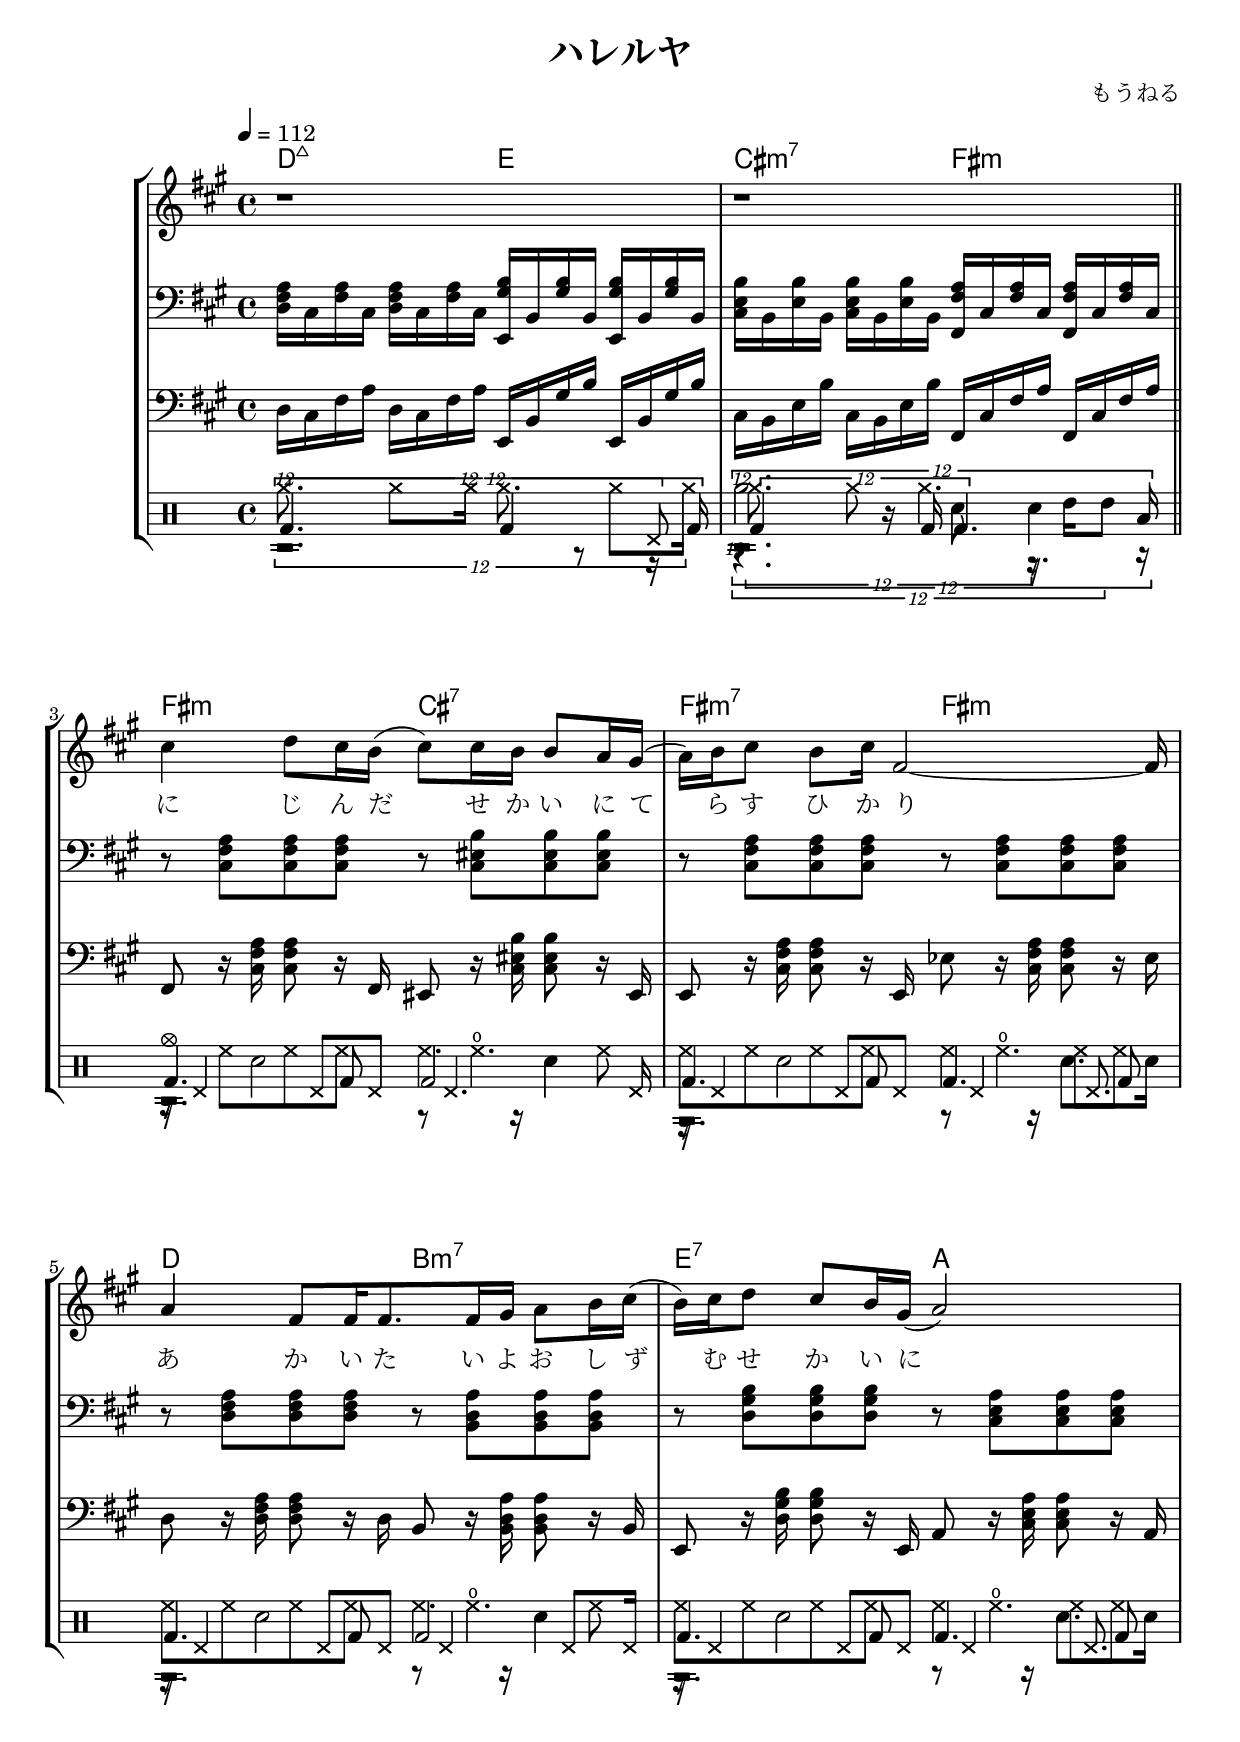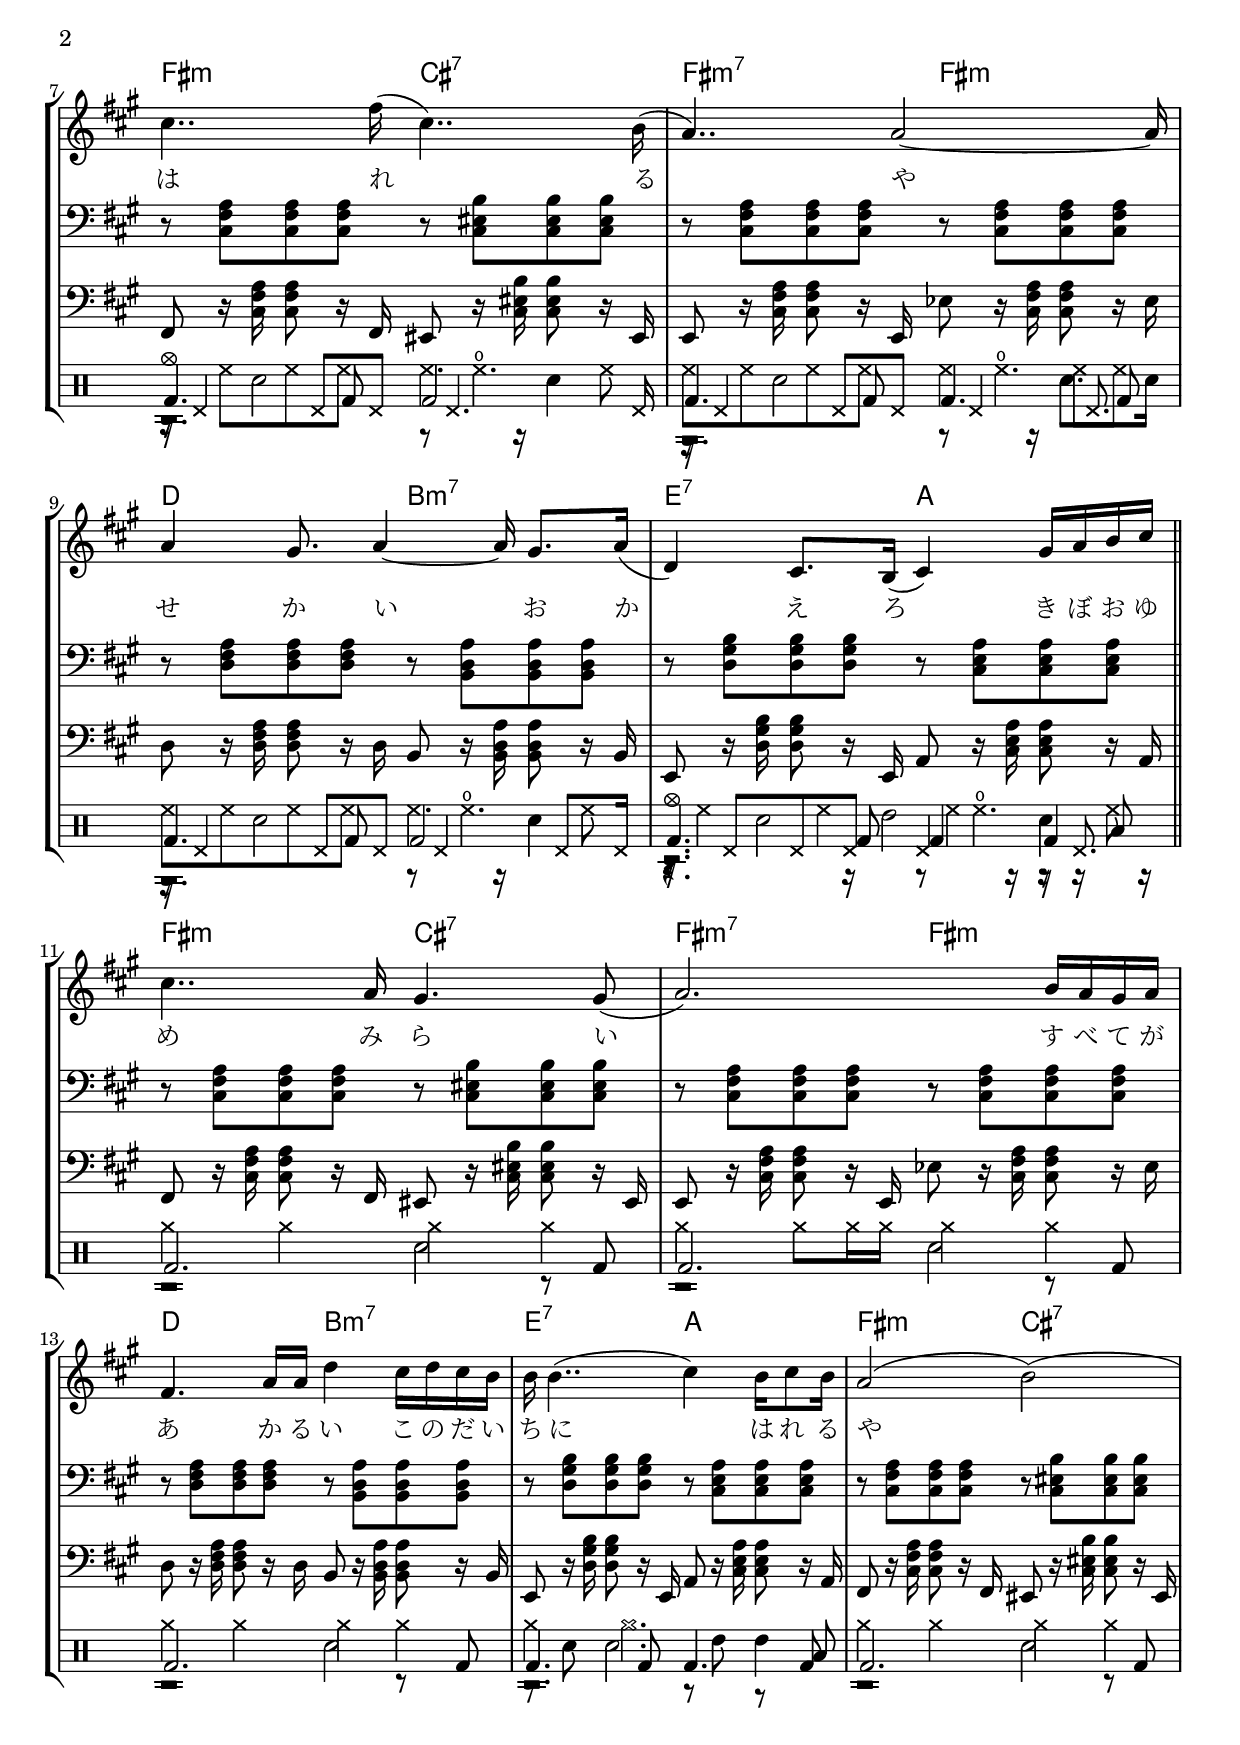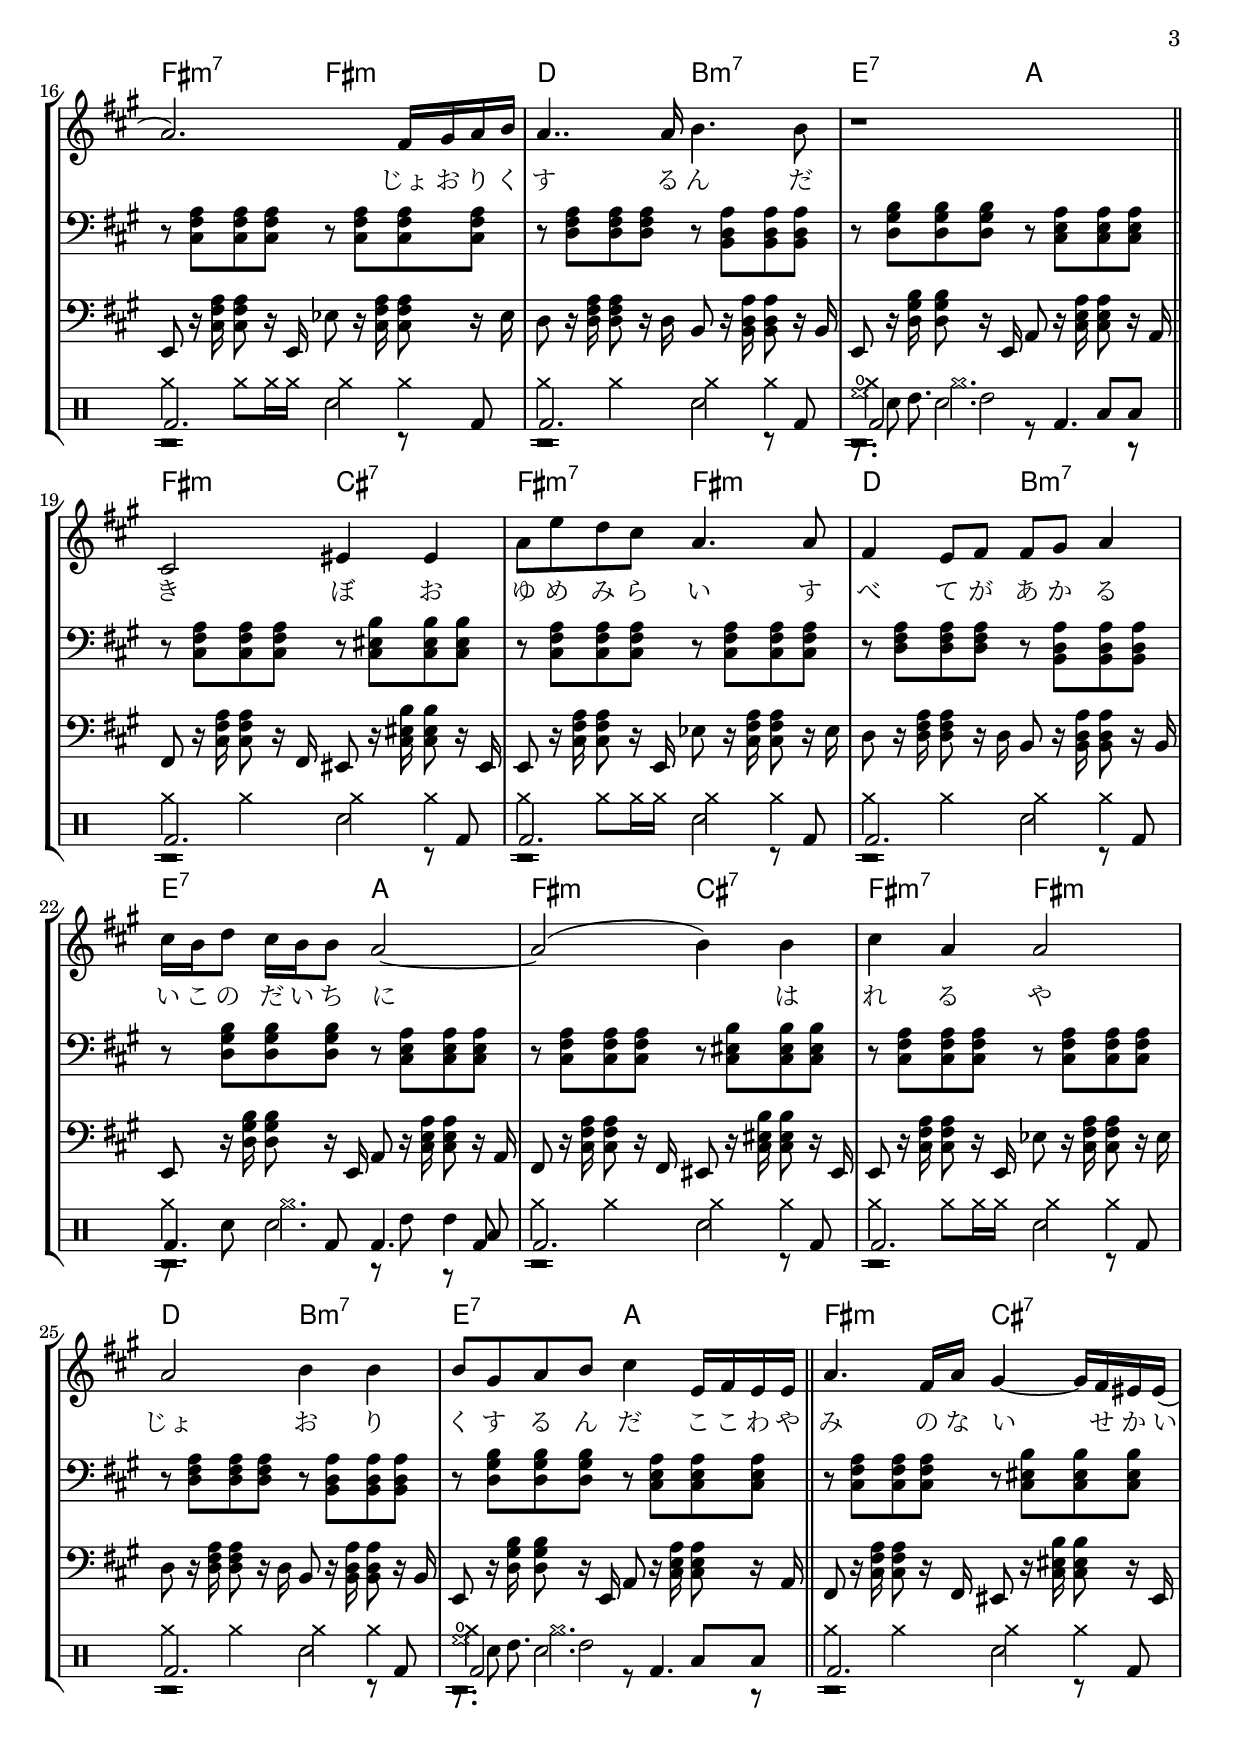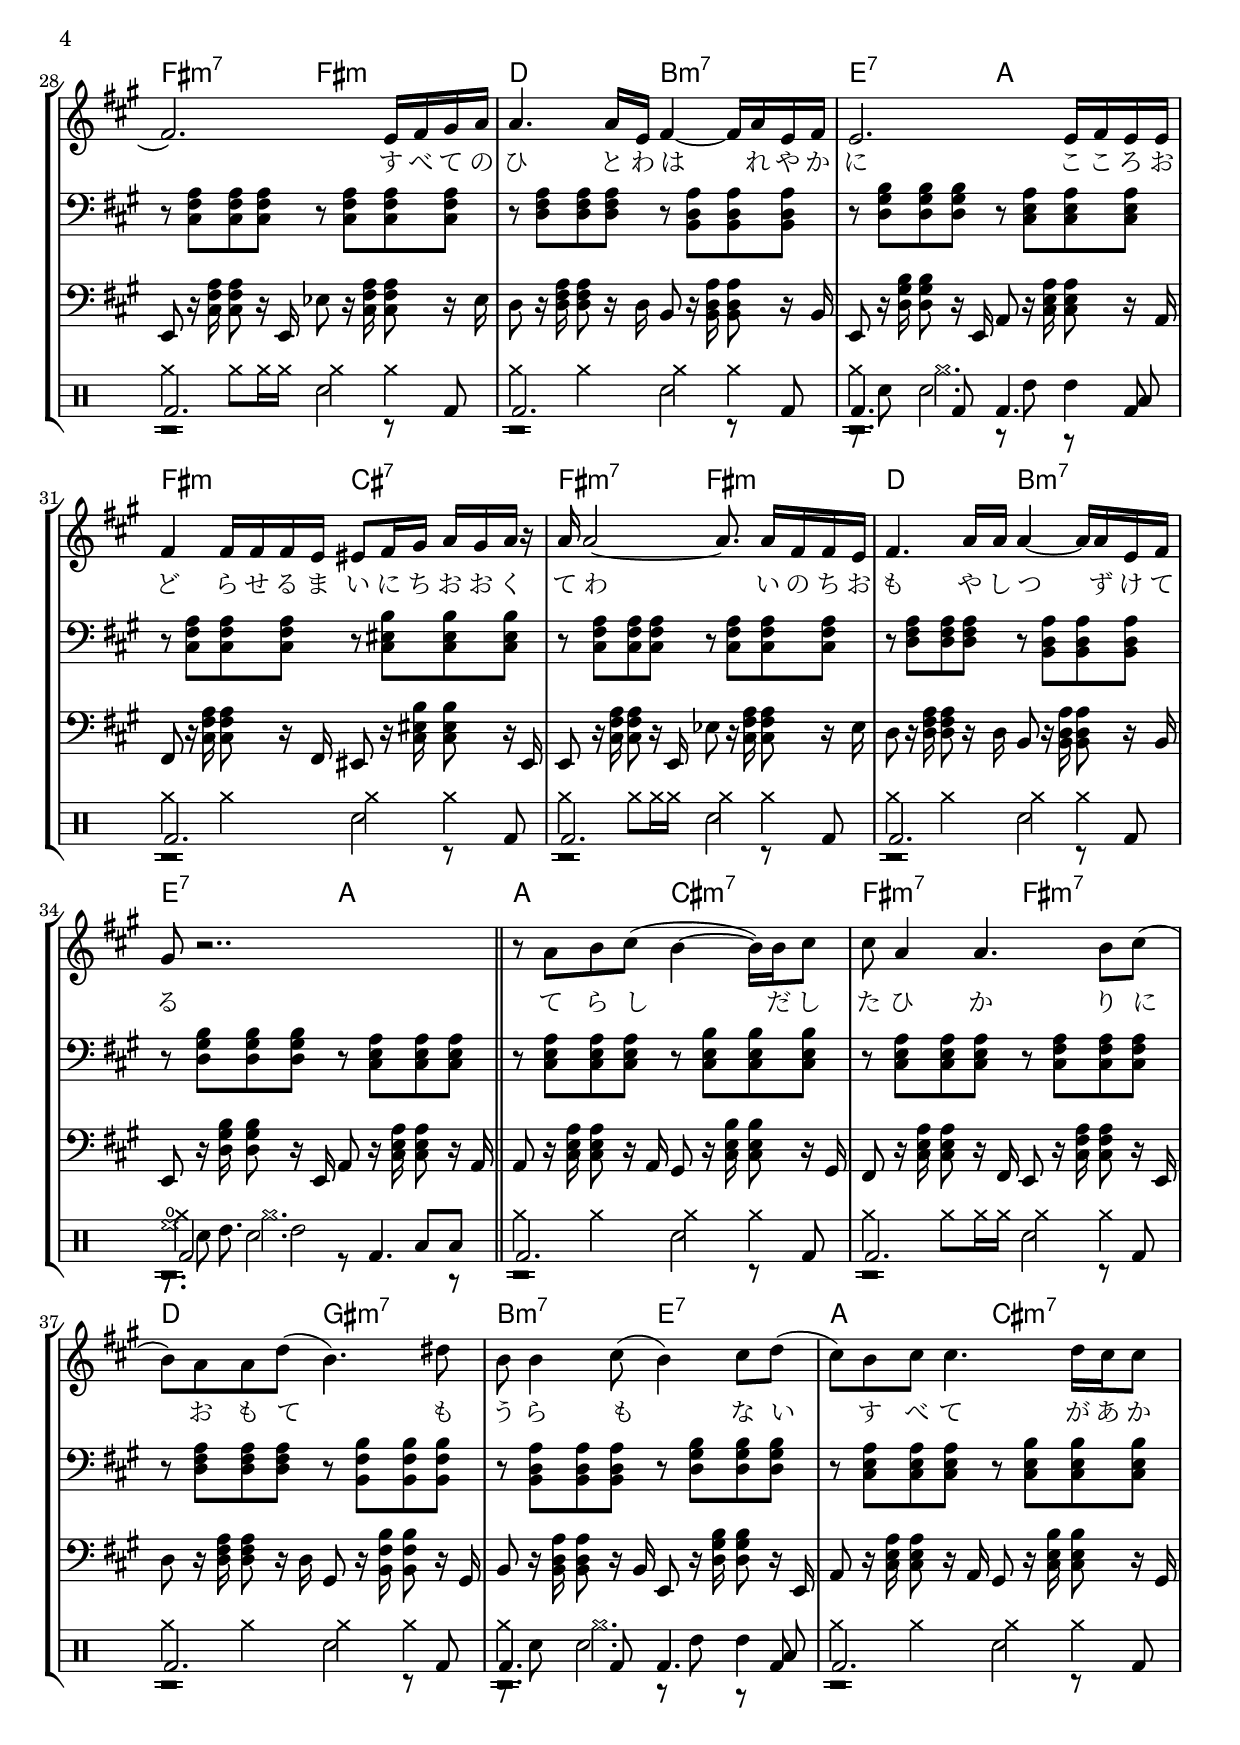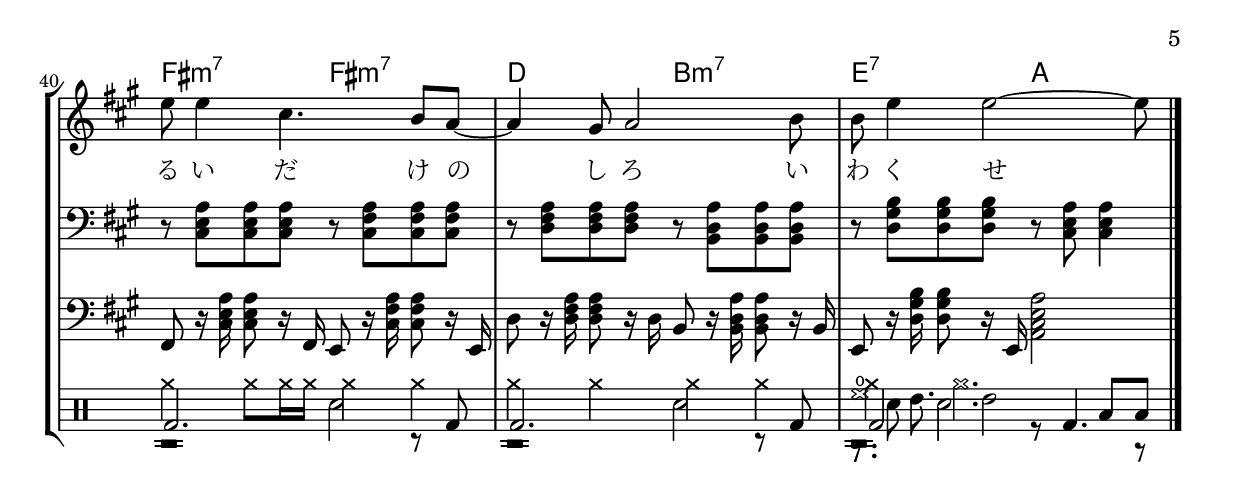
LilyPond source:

\version "2.12.1"

\header {
	title = \markup {ハレルヤ}
	composer = \markup \center-column {もうねる}
}

harmony = \chordmode {
	d2:maj7 e cis:min7 fis:m 

	fis:m cis:7 fis:min7 fis:m d b:min7 e:7 a fis:m cis:7 fis:min7 fis:m d b:min7 e:7 a 

	fis:m cis:7 fis:min7 fis:m d b:min7 e:7 a fis:m cis:7 fis:min7 fis:m d b:min7 e:7 a 

	fis:m cis:7 fis:min7 fis:m d b:min7 e:7 a fis:m cis:7 fis:min7 fis:m d b:min7 e:7 a 

	fis:m cis:7 fis:min7 fis:m d b:min7 e:7 a fis:m cis:7 fis:min7 fis:m d b:min7 e:7 a 

	a cis:min7 fis:min7 fis:min7 d gis:min7 b:min7 e:7 a cis:min7 fis:min7 fis:min7 d b:min7 e:7 a 
}

melody = {
	\key a \major
	\tempo 4 = 112
	r1 | r1   
	\set Staff.midiInstrument = #"fss0.35"
	 cis''4  d''8  cis''16  b'16  (cis''8)  cis''16  b'16  b'8  a'16  gis'16 
	(a'16)  b'16  cis''8  b'8  cis''16  fis'2~fis'16 
	a'4  fis'8  fis'16  fis'8.  fis'16  gis'16  a'8  b'16  cis''16 
	(b'16)  cis''16  d''8  cis''8  b'16  gis'16  (a'2) 
	cis''4..  fis''16  (cis''4..)  b'16 
	(a'4..)  a'2~a'16 
	a'4  gis'8.  a'4~a'16  gis'8.  a'16 
	(d'4)  cis'8.  b16  (cis'4)  	\set Staff.midiInstrument = #"mmi0.38"
	gis'16  a'16  b'16  cis''16 
	cis''4..  a'16  gis'4.  gis'8 
	(a'2.)  b'16  a'16  gis'16  a'16 
	fis'4.  a'16  a'16  d''4  cis''16  d''16  cis''16  b'16 
	b'16  b'4..  (cis''4)  b'16  cis''8  b'16 
	a'2  (b'2) 
	(a'2.)  fis'16  gis'16  a'16  b'16 
	a'4..  a'16  b'4.  b'8
	r1 	\set Staff.midiInstrument = #"fss0.35"
	 cis'2  eis'4  eis'4 
	a'8  e''8  d''8  cis''8  a'4.  a'8 
	fis'4  e'8  fis'8  fis'8  gis'8  a'4 
	cis''16  b'16  d''8  cis''16  b'16  b'8  a'2~ 
	a'2  (b'4)  b'4 
	cis''4  a'4  a'2 
	a'2  b'4  b'4 
	b'8  gis'8  a'8  b'8  cis''4  	\set Staff.midiInstrument = #"mmi0.38"
	e'16  fis'16  e'16  e'16 
	a'4.  fis'16  a'16  gis'4~gis'16  fis'16  eis'16  eis'16 
	(fis'2.)  e'16  fis'16  gis'16  a'16 
	a'4.  a'16  e'16  fis'4~fis'16  a'16  e'16  fis'16 
	e'2.  e'16  fis'16  e'16  e'16 
	fis'4  fis'16  fis'16  fis'16  e'16  eis'8  fis'16  gis'16  a'16  gis'16  a'16  r16 
	a'16  a'2~a'8.  a'16  fis'16  fis'16  e'16 
	fis'4.  a'16  a'16  a'4~a'16  a'16  e'16  fis'16 
	gis'8  	r2.. 	\set Staff.midiInstrument = #"fss0.42"
	r8 a'8  b'8  cis''8  (b'4~b'16)  b'16  cis''8 
	cis''8  a'4  a'4.  b'8  cis''8 
	(b'8)  a'8  a'8  d''8  (b'4.)  dis''8 
	b'8  b'4  cis''8  (b'4)  cis''8  d''8 
	(cis''8)  b'8  cis''8  cis''4.  d''16  cis''16  cis''8 
	e''8  e''4  cis''4.  b'8  a'8~ 
	a'4  gis'8  a'2  b'8 
	b'8  e''4  e''2~e''8
	\bar "|."
}

words = \lyricmode {
	
	に  じ  ん  だ  せ  か  い  に  て  ら  す  ひ  か  り  あ  か  い  た  い  よ  お  し  ず  む  せ  か  い  に  は  れ  る  や  せ  か  い  お  か  え  ろ  
	き  ぼ  お  ゆ  め  み  ら  い  す  べ  て  が  あ  か  る  い  こ  の  だ  い  ち  に  は  れ  る  や  じょ  お  り  く  す  る  ん  だ  
	き  ぼ  お  ゆ  め  み  ら  い  す  べ  て  が  あ  か  る  い  こ  の  だ  い  ち  に  は  れ  る  や  じょ  お  り  く  す  る  ん  だ  
	こ  こ  わ  や  み  の  な  い  せ  か  い  す  べ  て  の  ひ  と  わ  は  れ  や  か  に  こ  こ  ろ  お  ど  ら  せ  る  ま  い  に  ち  お  お  く  て  わ  い  の  ち  お  も  や  し  つ  ず  け  て  る  
	て  ら  し  だ  し  た  ひ  か  り  に  お  も  て  も  う  ら  も  な  い  す  べ  て  が  あ  か  る  い  だ  け  の  し  ろ  い  わ  く  せ  
}

tempochange = {
	\tempo 4 = 112
	r1 | r1 \bar "||"
	\tempo 4 = 112
	r1 | r1 | r1 | r1 | r1 | r1 | r1 | r1 \bar "||"
	\tempo 4 = 112
	r1 | r1 | r1 | r1 | r1 | r1 | r1 | r1 \bar "||"
	\tempo 4 = 112
	r1 | r1 | r1 | r1 | r1 | r1 | r1 | r1 \bar "||"
	\tempo 4 = 112
	r1 | r1 | r1 | r1 | r1 | r1 | r1 | r1 \bar "||"
	\tempo 4 = 112
	r1 | r1 | r1 | r1 | r1 | r1 | r1 | r1 \bar "|."
}

mainacc = {
	\clef bass
	\set Staff.midiInstrument = #"Synth Drum"
	\key a \major
	\tempo 4 = 112
	<d fis a>16 cis16 <fis a>16 cis16   <d fis a>16 cis16 <fis a>16 cis16
	<e, gis b>16 b,16 <gis b>16 b,16   <e, gis b>16 b,16 <gis b>16 b,16
	<cis e b>16 b,16 <e b>16 b,16   <cis e b>16 b,16 <e b>16 b,16
	<fis, fis a>16 cis16 <fis a>16 cis16   <fis, fis a>16 cis16 <fis a>16 cis16
	\bar "||"

	\set Staff.midiInstrument = #"Electric Guitar (clean)"
	r8 <cis fis a>8 <cis fis a>8 <cis fis a>8
	r8 <cis eis b>8 <cis eis b>8 <cis eis b>8
	r8 <cis fis a>8 <cis fis a>8 <cis fis a>8
	r8 <cis fis a>8 <cis fis a>8 <cis fis a>8
	r8 <d fis a>8 <d fis a>8 <d fis a>8
	r8 <b, d a>8 <b, d a>8 <b, d a>8
	r8 <d gis b>8 <d gis b>8 <d gis b>8
	r8 <cis e a>8 <cis e a>8 <cis e a>8
	r8 <cis fis a>8 <cis fis a>8 <cis fis a>8
	r8 <cis eis b>8 <cis eis b>8 <cis eis b>8
	r8 <cis fis a>8 <cis fis a>8 <cis fis a>8
	r8 <cis fis a>8 <cis fis a>8 <cis fis a>8
	r8 <d fis a>8 <d fis a>8 <d fis a>8
	r8 <b, d a>8 <b, d a>8 <b, d a>8
	r8 <d gis b>8 <d gis b>8 <d gis b>8
	r8 <cis e a>8 <cis e a>8 <cis e a>8
	\bar "||"

	\set Staff.midiInstrument = #"Electric Guitar (clean)"
	r8 <cis fis a>8 <cis fis a>8 <cis fis a>8
	r8 <cis eis b>8 <cis eis b>8 <cis eis b>8
	r8 <cis fis a>8 <cis fis a>8 <cis fis a>8
	r8 <cis fis a>8 <cis fis a>8 <cis fis a>8
	r8 <d fis a>8 <d fis a>8 <d fis a>8
	r8 <b, d a>8 <b, d a>8 <b, d a>8
	r8 <d gis b>8 <d gis b>8 <d gis b>8
	r8 <cis e a>8 <cis e a>8 <cis e a>8
	r8 <cis fis a>8 <cis fis a>8 <cis fis a>8
	r8 <cis eis b>8 <cis eis b>8 <cis eis b>8
	r8 <cis fis a>8 <cis fis a>8 <cis fis a>8
	r8 <cis fis a>8 <cis fis a>8 <cis fis a>8
	r8 <d fis a>8 <d fis a>8 <d fis a>8
	r8 <b, d a>8 <b, d a>8 <b, d a>8
	r8 <d gis b>8 <d gis b>8 <d gis b>8
	r8 <cis e a>8 <cis e a>8 <cis e a>8
	\bar "||"

	\set Staff.midiInstrument = #"Electric Guitar (clean)"
	r8 <cis fis a>8 <cis fis a>8 <cis fis a>8
	r8 <cis eis b>8 <cis eis b>8 <cis eis b>8
	r8 <cis fis a>8 <cis fis a>8 <cis fis a>8
	r8 <cis fis a>8 <cis fis a>8 <cis fis a>8
	r8 <d fis a>8 <d fis a>8 <d fis a>8
	r8 <b, d a>8 <b, d a>8 <b, d a>8
	r8 <d gis b>8 <d gis b>8 <d gis b>8
	r8 <cis e a>8 <cis e a>8 <cis e a>8
	r8 <cis fis a>8 <cis fis a>8 <cis fis a>8
	r8 <cis eis b>8 <cis eis b>8 <cis eis b>8
	r8 <cis fis a>8 <cis fis a>8 <cis fis a>8
	r8 <cis fis a>8 <cis fis a>8 <cis fis a>8
	r8 <d fis a>8 <d fis a>8 <d fis a>8
	r8 <b, d a>8 <b, d a>8 <b, d a>8
	r8 <d gis b>8 <d gis b>8 <d gis b>8
	r8 <cis e a>8 <cis e a>8 <cis e a>8
	\bar "||"

	\set Staff.midiInstrument = #"Electric Guitar (clean)"
	r8 <cis fis a>8 <cis fis a>8 <cis fis a>8
	r8 <cis eis b>8 <cis eis b>8 <cis eis b>8
	r8 <cis fis a>8 <cis fis a>8 <cis fis a>8
	r8 <cis fis a>8 <cis fis a>8 <cis fis a>8
	r8 <d fis a>8 <d fis a>8 <d fis a>8
	r8 <b, d a>8 <b, d a>8 <b, d a>8
	r8 <d gis b>8 <d gis b>8 <d gis b>8
	r8 <cis e a>8 <cis e a>8 <cis e a>8
	r8 <cis fis a>8 <cis fis a>8 <cis fis a>8
	r8 <cis eis b>8 <cis eis b>8 <cis eis b>8
	r8 <cis fis a>8 <cis fis a>8 <cis fis a>8
	r8 <cis fis a>8 <cis fis a>8 <cis fis a>8
	r8 <d fis a>8 <d fis a>8 <d fis a>8
	r8 <b, d a>8 <b, d a>8 <b, d a>8
	r8 <d gis b>8 <d gis b>8 <d gis b>8
	r8 <cis e a>8 <cis e a>8 <cis e a>8
	\bar "||"

	\set Staff.midiInstrument = #"Electric Guitar (clean)"
	r8 <cis e a>8 <cis e a>8 <cis e a>8
	r8 <cis e b>8 <cis e b>8 <cis e b>8
	r8 <cis e a>8 <cis e a>8 <cis e a>8
	r8 <cis fis a>8 <cis fis a>8 <cis fis a>8
	r8 <d fis a>8 <d fis a>8 <d fis a>8
	r8 <b, fis b>8 <b, fis b>8 <b, fis b>8
	r8 <b, d a>8 <b, d a>8 <b, d a>8
	r8 <d gis b>8 <d gis b>8 <d gis b>8
	r8 <cis e a>8 <cis e a>8 <cis e a>8
	r8 <cis e b>8 <cis e b>8 <cis e b>8
	r8 <cis e a>8 <cis e a>8 <cis e a>8
	r8 <cis fis a>8 <cis fis a>8 <cis fis a>8
	r8 <d fis a>8 <d fis a>8 <d fis a>8
	r8 <b, d a>8 <b, d a>8 <b, d a>8
	r8 <d gis b>8 <d gis b>8 <d gis b>8
	r8 <cis e a>8 <cis e a>4
	\bar "|."
}

subacc = {
	\clef bass
	\set Staff.midiInstrument = #"Synth Bass 2"
	\key a \major
	\tempo 4 = 112
	d16 cis fis a d cis fis a
	e,16 b, gis b e, b, gis b
	cis16 b, e b cis b, e b
	fis,16 cis fis a fis, cis fis a
	\bar "||"

	\set Staff.midiInstrument = #"Synth Bass 2"
	fis,8 r16 <cis fis a>16 <cis fis a>8 r16 fis,16
	eis,8 r16 <cis eis b>16 <cis eis b>8 r16 eis,16
	e,8 r16 <cis fis a>16 <cis fis a>8 r16 e,16
	es8 r16 <cis fis a>16 <cis fis a>8 r16 es16
	d8 r16 <d fis a>16 <d fis a>8 r16 d16
	b,8 r16 <b, d a>16 <b, d a>8 r16 b,16
	e,8 r16 <d gis b>16 <d gis b>8 r16 e,16
	a,8 r16 <cis e a>16 <cis e a>8 r16 a,16
	fis,8 r16 <cis fis a>16 <cis fis a>8 r16 fis,16
	eis,8 r16 <cis eis b>16 <cis eis b>8 r16 eis,16
	e,8 r16 <cis fis a>16 <cis fis a>8 r16 e,16
	es8 r16 <cis fis a>16 <cis fis a>8 r16 es16
	d8 r16 <d fis a>16 <d fis a>8 r16 d16
	b,8 r16 <b, d a>16 <b, d a>8 r16 b,16
	e,8 r16 <d gis b>16 <d gis b>8 r16 e,16
	a,8 r16 <cis e a>16 <cis e a>8 r16 a,16
	\bar "||"

	\set Staff.midiInstrument = #"Synth Bass 2"
	fis,8 r16 <cis fis a>16 <cis fis a>8 r16 fis,16
	eis,8 r16 <cis eis b>16 <cis eis b>8 r16 eis,16
	e,8 r16 <cis fis a>16 <cis fis a>8 r16 e,16
	es8 r16 <cis fis a>16 <cis fis a>8 r16 es16
	d8 r16 <d fis a>16 <d fis a>8 r16 d16
	b,8 r16 <b, d a>16 <b, d a>8 r16 b,16
	e,8 r16 <d gis b>16 <d gis b>8 r16 e,16
	a,8 r16 <cis e a>16 <cis e a>8 r16 a,16
	fis,8 r16 <cis fis a>16 <cis fis a>8 r16 fis,16
	eis,8 r16 <cis eis b>16 <cis eis b>8 r16 eis,16
	e,8 r16 <cis fis a>16 <cis fis a>8 r16 e,16
	es8 r16 <cis fis a>16 <cis fis a>8 r16 es16
	d8 r16 <d fis a>16 <d fis a>8 r16 d16
	b,8 r16 <b, d a>16 <b, d a>8 r16 b,16
	e,8 r16 <d gis b>16 <d gis b>8 r16 e,16
	a,8 r16 <cis e a>16 <cis e a>8 r16 a,16
	\bar "||"

	\set Staff.midiInstrument = #"Synth Bass 2"
	fis,8 r16 <cis fis a>16 <cis fis a>8 r16 fis,16
	eis,8 r16 <cis eis b>16 <cis eis b>8 r16 eis,16
	e,8 r16 <cis fis a>16 <cis fis a>8 r16 e,16
	es8 r16 <cis fis a>16 <cis fis a>8 r16 es16
	d8 r16 <d fis a>16 <d fis a>8 r16 d16
	b,8 r16 <b, d a>16 <b, d a>8 r16 b,16
	e,8 r16 <d gis b>16 <d gis b>8 r16 e,16
	a,8 r16 <cis e a>16 <cis e a>8 r16 a,16
	fis,8 r16 <cis fis a>16 <cis fis a>8 r16 fis,16
	eis,8 r16 <cis eis b>16 <cis eis b>8 r16 eis,16
	e,8 r16 <cis fis a>16 <cis fis a>8 r16 e,16
	es8 r16 <cis fis a>16 <cis fis a>8 r16 es16
	d8 r16 <d fis a>16 <d fis a>8 r16 d16
	b,8 r16 <b, d a>16 <b, d a>8 r16 b,16
	e,8 r16 <d gis b>16 <d gis b>8 r16 e,16
	a,8 r16 <cis e a>16 <cis e a>8 r16 a,16
	\bar "||"

	\set Staff.midiInstrument = #"Synth Bass 2"
	fis,8 r16 <cis fis a>16 <cis fis a>8 r16 fis,16
	eis,8 r16 <cis eis b>16 <cis eis b>8 r16 eis,16
	e,8 r16 <cis fis a>16 <cis fis a>8 r16 e,16
	es8 r16 <cis fis a>16 <cis fis a>8 r16 es16
	d8 r16 <d fis a>16 <d fis a>8 r16 d16
	b,8 r16 <b, d a>16 <b, d a>8 r16 b,16
	e,8 r16 <d gis b>16 <d gis b>8 r16 e,16
	a,8 r16 <cis e a>16 <cis e a>8 r16 a,16
	fis,8 r16 <cis fis a>16 <cis fis a>8 r16 fis,16
	eis,8 r16 <cis eis b>16 <cis eis b>8 r16 eis,16
	e,8 r16 <cis fis a>16 <cis fis a>8 r16 e,16
	es8 r16 <cis fis a>16 <cis fis a>8 r16 es16
	d8 r16 <d fis a>16 <d fis a>8 r16 d16
	b,8 r16 <b, d a>16 <b, d a>8 r16 b,16
	e,8 r16 <d gis b>16 <d gis b>8 r16 e,16
	a,8 r16 <cis e a>16 <cis e a>8 r16 a,16
	\bar "||"

	\set Staff.midiInstrument = #"Synth Bass 2"
	a,8 r16 <cis e a>16 <cis e a>8 r16 a,16
	gis,8 r16 <cis e b>16 <cis e b>8 r16 gis,16
	fis,8 r16 <cis e a>16 <cis e a>8 r16 fis,16
	e,8 r16 <cis fis a>16 <cis fis a>8 r16 e,16
	d8 r16 <d fis a>16 <d fis a>8 r16 d16
	gis,8 r16 <b, fis b>16 <b, fis b>8 r16 gis,16
	b,8 r16 <b, d a>16 <b, d a>8 r16 b,16
	e,8 r16 <d gis b>16 <d gis b>8 r16 e,16
	a,8 r16 <cis e a>16 <cis e a>8 r16 a,16
	gis,8 r16 <cis e b>16 <cis e b>8 r16 gis,16
	fis,8 r16 <cis e a>16 <cis e a>8 r16 fis,16
	e,8 r16 <cis fis a>16 <cis fis a>8 r16 e,16
	d8 r16 <d fis a>16 <d fis a>8 r16 d16
	b,8 r16 <b, d a>16 <b, d a>8 r16 b,16
	e,8 r16 <d gis b>16 <d gis b>8 r16 e,16
	<a, cis e a>2
	\bar "|."
}

percA = {
	\drummode {
	\times 16/12{ cymr8. cymr8 cymr16 cymr8. cymr8 cymr16 } |\times 16/12{ cymr8. cymr8 cymr4. r16 } \bar "||"
	r2 r8 hho4.  |r2 r8 hho4.  |r2 r8 hho4.  |r2 r8 hho4.  |r2 r8 hho4.  |r2 r8 hho4.  |r2 r8 hho4.  |r2 r8 hho4.  \bar "||"
	cymr4 cymr4 cymr4 cymr4  |cymr4 cymr8 cymr16 cymr16 cymr4 cymr4  |cymr4 cymr4 cymr4 cymr4  |cymr4 cymr2.  |cymr4 cymr4 cymr4 cymr4  |cymr4 cymr8 cymr16 cymr16 cymr4 cymr4  |cymr4 cymr4 cymr4 cymr4  |cymr4 cymr2.  \bar "||"
	cymr4 cymr4 cymr4 cymr4  |cymr4 cymr8 cymr16 cymr16 cymr4 cymr4  |cymr4 cymr4 cymr4 cymr4  |cymr4 cymr2.  |cymr4 cymr4 cymr4 cymr4  |cymr4 cymr8 cymr16 cymr16 cymr4 cymr4  |cymr4 cymr4 cymr4 cymr4  |cymr4 cymr2.  \bar "||"
	cymr4 cymr4 cymr4 cymr4  |cymr4 cymr8 cymr16 cymr16 cymr4 cymr4  |cymr4 cymr4 cymr4 cymr4  |cymr4 cymr2.  |cymr4 cymr4 cymr4 cymr4  |cymr4 cymr8 cymr16 cymr16 cymr4 cymr4  |cymr4 cymr4 cymr4 cymr4  |cymr4 cymr2.  \bar "||"
	cymr4 cymr4 cymr4 cymr4  |cymr4 cymr8 cymr16 cymr16 cymr4 cymr4  |cymr4 cymr4 cymr4 cymr4  |cymr4 cymr2.  |cymr4 cymr4 cymr4 cymr4  |cymr4 cymr8 cymr16 cymr16 cymr4 cymr4  |cymr4 cymr4 cymr4 cymr4  |cymr4 cymr2.  \bar "|."
	}
}

percB = {
	\drummode {
	\times 16/12{ r2 r8 hhp8 } |\times 16/12{ r2. } \bar "||"
	r8 hh8 hh8 hh8 hh4. hh8  |hh8 hh8 hh8 hh8 hh4 hh8 hh8  |hh8 hh8 hh8 hh8 hh4. hh8  |hh8 hh8 hh8 hh8 hh4 hh8 hh8  |r8 hh8 hh8 hh8 hh4. hh8  |hh8 hh8 hh8 hh8 hh4 hh8 hh8  |hh8 hh8 hh8 hh8 hh4. hh8  |r16 hh4 hh4 hh4 r16 hh8  \bar "||"
	r2 sn2  |r2 sn2  |r2 sn2  |r8 sn8 sn2.  |r2 sn2  |r2 sn2  |r2 sn2  |r8 sn8 sn2.  \bar "||"
	r2 sn2  |r2 sn2  |r2 sn2  |r8 sn8 sn2.  |r2 sn2  |r2 sn2  |r2 sn2  |r8 sn8 sn2.  \bar "||"
	r2 sn2  |r2 sn2  |r2 sn2  |r8 sn8 sn2.  |r2 sn2  |r2 sn2  |r2 sn2  |r8 sn8 sn2.  \bar "||"
	r2 sn2  |r2 sn2  |r2 sn2  |r8 sn8 sn2.  |r2 sn2  |r2 sn2  |r2 sn2  |r8 sn8 sn2.  \bar "|."
	}
}

percC = {
	\drummode {
	\times 16/12{ bd4. bd4 r16 bd16 } |\times 16/12{ bd4 r16 bd16 bd4. } \bar "||"
	r16 hhp4 hhp8 hhp8 hhp4. hhp16  |r16 hhp4 hhp8 hhp8 hhp4 hhp8.  |r16 hhp4 hhp8 hhp8 hhp4 hhp8 hhp16  |r16 hhp4 hhp8 hhp8 hhp4 hhp8.  |r16 hhp4 hhp8 hhp8 hhp4. hhp16  |r16 hhp4 hhp8 hhp8 hhp4 hhp8.  |r16 hhp4 hhp8 hhp8 hhp4 hhp8 hhp16  |r8 hhp8 hhp8 hhp8 hhp4 r16 hhp8.  \bar "||"
	bd2. r8 bd8  |bd2. r8 bd8  |bd2. r8 bd8  |bd4. bd8 bd4. bd8  |bd2. r8 bd8  |bd2. r8 bd8  |bd2. r8 bd8  |bd2 r8 bd4.  \bar "||"
	bd2. r8 bd8  |bd2. r8 bd8  |bd2. r8 bd8  |bd4. bd8 bd4. bd8  |bd2. r8 bd8  |bd2. r8 bd8  |bd2. r8 bd8  |bd2 r8 bd4.  \bar "||"
	bd2. r8 bd8  |bd2. r8 bd8  |bd2. r8 bd8  |bd4. bd8 bd4. bd8  |bd2. r8 bd8  |bd2. r8 bd8  |bd2. r8 bd8  |bd2 r8 bd4.  \bar "||"
	bd2. r8 bd8  |bd2. r8 bd8  |bd2. r8 bd8  |bd4. bd8 bd4. bd8  |bd2. r8 bd8  |bd2. r8 bd8  |bd2. r8 bd8  |bd2 r8 bd4.  \bar "|."
	}
}

percD = {
	\drummode {
	\times 16/12{ r2. } |\times 16/12{ rb2. } \bar "||"
	r8. sn2 r16 sn4  |r8. sn2 r16 sn8. sn16  |r8. sn2 r16 sn4  |r8. sn2 r16 sn8. sn16  |r8. sn2 r16 sn4  |r8. sn2 r16 sn8. sn16  |r8. sn2 r16 sn4  |r8. sn2 r16 sn4  \bar "||"
	r1 |r1 |r1 |r2 r8 tommh8 tommh4  |r1 |r1 |r1 |r8. tommh8. tommh2 r8  \bar "||"
	r1 |r1 |r1 |r2 r8 tommh8 tommh4  |r1 |r1 |r1 |r8. tommh8. tommh2 r8  \bar "||"
	r1 |r1 |r1 |r2 r8 tommh8 tommh4  |r1 |r1 |r1 |r8. tommh8. tommh2 r8  \bar "||"
	r1 |r1 |r1 |r2 r8 tommh8 tommh4  |r1 |r1 |r1 |r8. tommh8. tommh2 r8  \bar "|."
	}
}

percE = {
	\drummode {
	r1 |\times 16/12{ r4. sn8 sn4 } \bar "||"
	bd4. bd8 bd2  |bd4. bd8 bd4. bd8  |bd4. bd8 bd2  |bd4. bd8 bd4. bd8  |bd4. bd8 bd2  |bd4. bd8 bd4. bd8  |bd4. bd8 bd2  |bd4. bd8 bd4 bd4  \bar "||"
	r1 |r1 |r1 |r2. r8 toml8  |r1 |r1 |r1 |r2. toml8 toml8  \bar "||"
	r1 |r1 |r1 |r2. r8 toml8  |r1 |r1 |r1 |r2. toml8 toml8  \bar "||"
	r1 |r1 |r1 |r2. r8 toml8  |r1 |r1 |r1 |r2. toml8 toml8  \bar "||"
	r1 |r1 |r1 |r2. r8 toml8  |r1 |r1 |r1 |r2. toml8 toml8  \bar "|."
	}
}

percF = {
	\drummode {
	r1 |\times 16/12{ r2 r16 tommh16 tommh8 } \bar "||"
	cymc1  |r1 |r1 |r1 |cymc1  |r1 |r1 |cymc1  \bar "||"
	r1 |r1 |r1 |r1 |r1 |r1 |r1 |hho1  \bar "||"
	r1 |r1 |r1 |r1 |r1 |r1 |r1 |hho1  \bar "||"
	r1 |r1 |r1 |r1 |r1 |r1 |r1 |hho1  \bar "||"
	r1 |r1 |r1 |r1 |r1 |r1 |r1 |hho1  \bar "|."
	}
}

percG = {
	\drummode {
	r1 |\times 16/12{ r2 r8. toml16 } \bar "||"
	r1 |r1 |r1 |r1 |r1 |r1 |r1 |r4. r16 tommh2 r16  \bar "||"
	r1 | r1 | r1 | r1 | r1 | r1 | r1 | r1 \bar "||"
	r1 | r1 | r1 | r1 | r1 | r1 | r1 | r1 \bar "||"
	r1 | r1 | r1 | r1 | r1 | r1 | r1 | r1 \bar "||"
	r1 | r1 | r1 | r1 | r1 | r1 | r1 | r1 \bar "|."
	}
}

percH = {
	\drummode {
	r1 | r1 \bar "||"
	r1 |r1 |r1 |r1 |r1 |r1 |r1 |r2. r8 toml8  \bar "||"
	r1 | r1 | r1 | r1 | r1 | r1 | r1 | r1 \bar "||"
	r1 | r1 | r1 | r1 | r1 | r1 | r1 | r1 \bar "||"
	r1 | r1 | r1 | r1 | r1 | r1 | r1 | r1 \bar "||"
	r1 | r1 | r1 | r1 | r1 | r1 | r1 | r1 \bar "|."
	}
}

\score {
	<<
		\new StaffGroup <<
			\new ChordNames {\harmony}
			\new Voice = "melody" {\melody}
			\new Lyrics \lyricsto "melody" \words
			\new Staff = "mainacc" {\mainacc}
			\new Staff = "subacc" {\subacc}
			\new DrumStaff <<
				\new DrumVoice {\percA}
				\new DrumVoice {\percB}
				\new DrumVoice {\percC}
				\new DrumVoice {\percD}
				\new DrumVoice {\percE}
				\new DrumVoice {\percF}
				\new DrumVoice {\percG}
				\new DrumVoice {\percH}
			>>
		>>
	>>
	\layout { }
}
